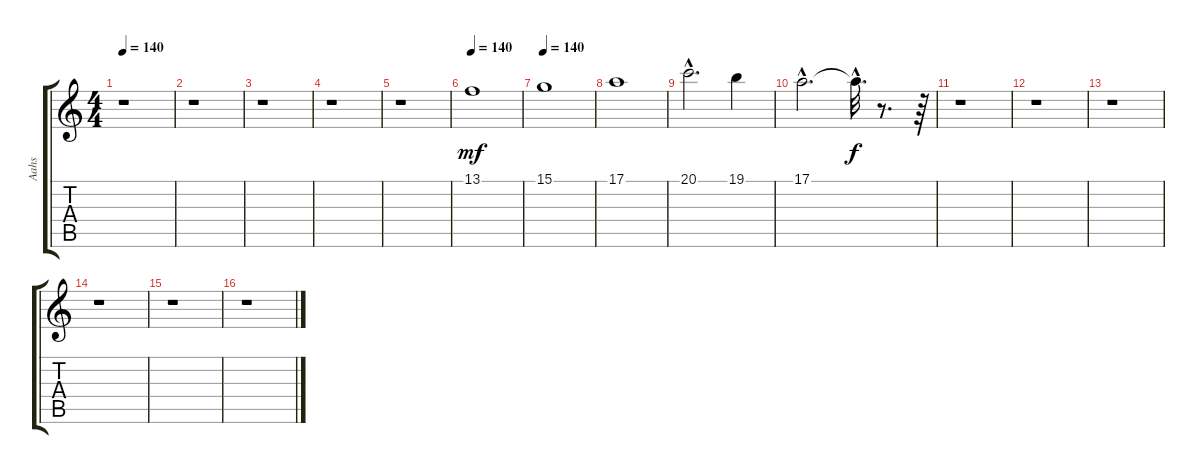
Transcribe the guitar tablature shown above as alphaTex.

\track ("Aahs" "Aahs") {instrument choiraahs}
\staff {score tabs}
\tuning (E4 B3 G3 D3 A2 E2) {hide}
\ts (4 4)
\tempo 140
\clef g2
\ks c
r.1{dy mf instrument choiraahs} |
r.1 |
r.1 |
r.1 |
r.1 |
\tempo 140
13.1.1 |
\tempo 140
15.1.1 |
17.1.1 |
20.1{hac}.2{d} 19.1.4 |
17.1{hac}.2{d} 17.1{hac t}.32{d dy f} r.8{d} r.64 |
r.1 |
r.1 |
r.1 |
r.1 |
r.1 |
r.1
